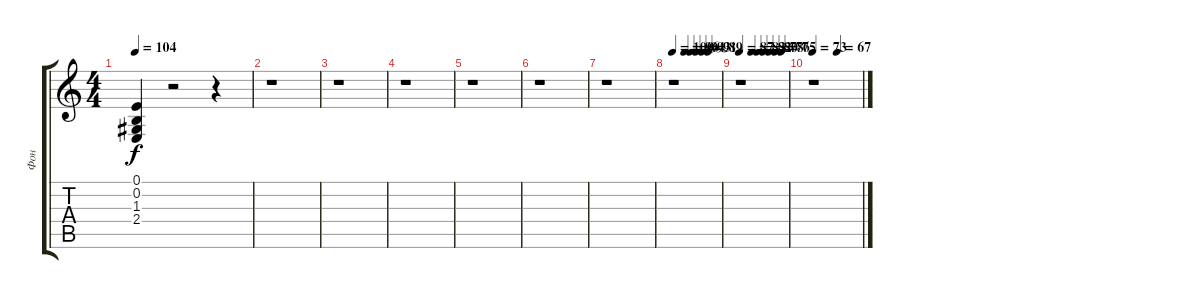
\track ("Фон" "Фон") {instrument pad2warm}
\staff {score tabs}
\tuning (E4 B3 G3 D3 A2 E2) {hide}
\ts (4 4)
\tempo 104
\clef g2
\ks c
(0.1{t} 0.2{t} 1.3{t} 2.4{t}).4{dy f} r.2 r.4 |
r.1 |
r.1 |
r.1 |
r.1 |
r.1 |
r.1 |
\tempo 100
\tempo (96 0.25)
\tempo (94 0.375)
\tempo (93 0.5)
\tempo (91 0.625)
\tempo (89 0.75)
r.1 |
\tempo 87
\tempo (83 0.25)
\tempo (82 0.375)
\tempo (80 0.5)
\tempo (78 0.625)
\tempo (76 0.75)
\tempo (75 0.875)
r.1 |
\tempo 73
\tempo (67 0.5)
r.1
